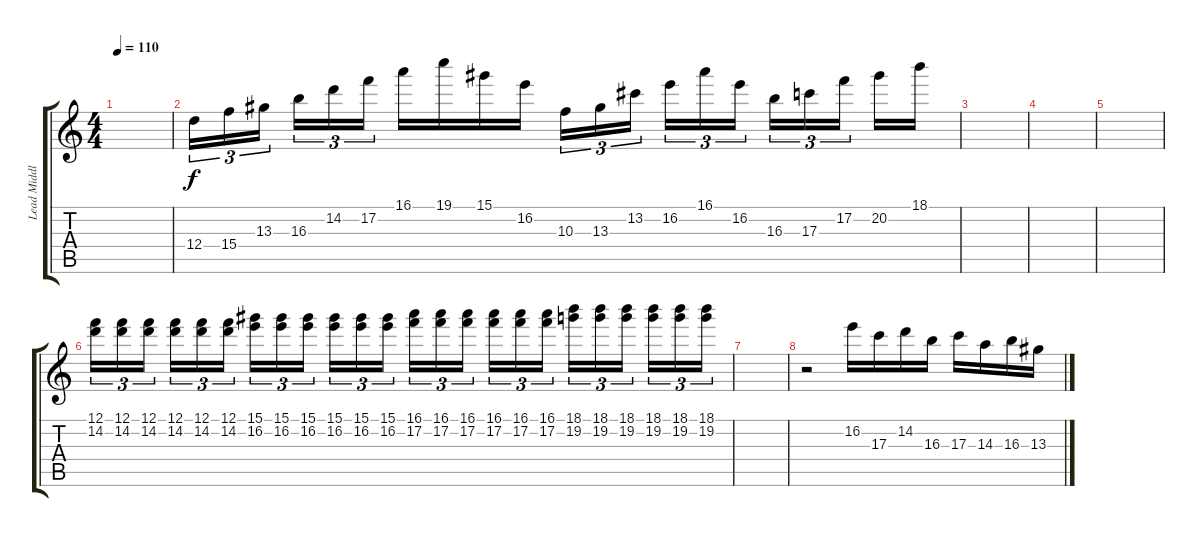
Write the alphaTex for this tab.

\track ("Lead Middle" "Lead Middl") {instrument overdrivenguitar}
\staff {score tabs}
\tuning (F4 C4 G3 D3 A2 E2) {hide}
\ts (4 4)
\tempo 110
\clef g2
\ks c
|
12.4.16{tu (3 2)} 15.4.16{tu (3 2)} 13.3.16{tu (3 2) beam splitsecondary} 16.3.16{tu (3 2)} 14.2.16{tu (3 2)} 17.2.16{tu (3 2)} 16.1.16 19.1.16 15.1.16 16.2.16 10.3.16{tu (3 2)} 13.3.16{tu (3 2)} 13.2.16{tu (3 2) beam splitsecondary} 16.2.16{tu (3 2)} 16.1.16{tu (3 2)} 16.2.16{tu (3 2)} 16.3.16{tu (3 2)} 17.3.16{tu (3 2)} 17.2.16{tu (3 2) beam splitsecondary} 20.2.16 18.1.16 |
|
|
|
(12.1 14.2).16{tu (3 2)} (12.1 14.2).16{tu (3 2)} (12.1 14.2).16{tu (3 2) beam splitsecondary} (12.1 14.2).16{tu (3 2)} (12.1 14.2).16{tu (3 2)} (12.1 14.2).16{tu (3 2)} (15.1 16.2).16{tu (3 2)} (15.1 16.2).16{tu (3 2)} (15.1 16.2).16{tu (3 2) beam splitsecondary} (15.1 16.2).16{tu (3 2)} (15.1 16.2).16{tu (3 2)} (15.1 16.2).16{tu (3 2)} (16.1 17.2).16{tu (3 2)} (16.1 17.2).16{tu (3 2)} (16.1 17.2).16{tu (3 2) beam splitsecondary} (16.1 17.2).16{tu (3 2)} (16.1 17.2).16{tu (3 2)} (16.1 17.2).16{tu (3 2)} (18.1 19.2).16{tu (3 2)} (18.1 19.2).16{tu (3 2)} (18.1 19.2).16{tu (3 2) beam splitsecondary} (18.1 19.2).16{tu (3 2)} (18.1 19.2).16{tu (3 2)} (18.1 19.2).16{tu (3 2)} |
|
r.2 16.2.16 17.3.16 14.2.16 16.3.16 17.3.16 14.3.16 16.3.16 13.3.16
